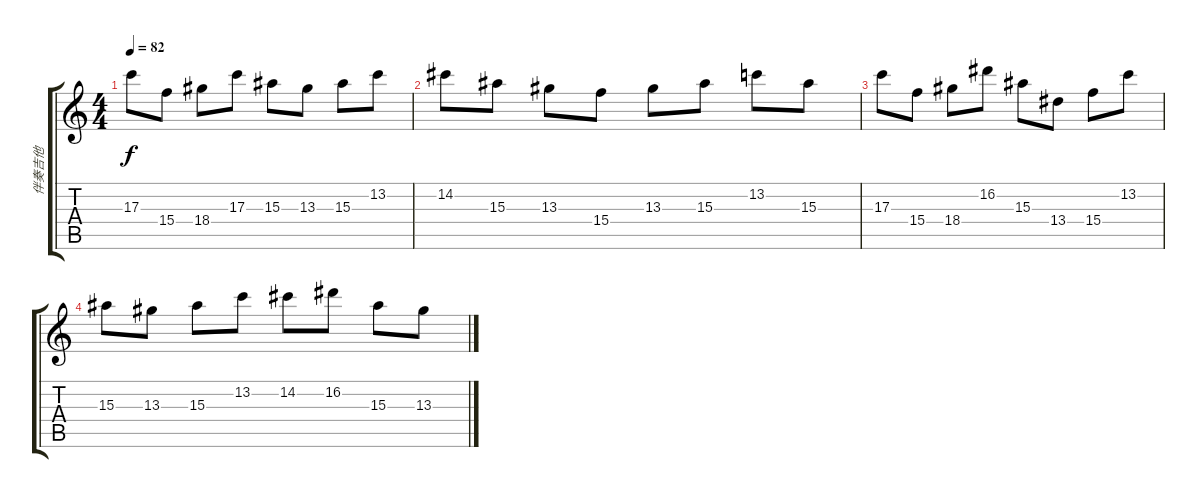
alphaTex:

\track ("伴奏吉他" "伴奏吉他") {instrument distortionguitar}
\staff {score tabs}
\tuning (E4 B3 G3 D3 A2 E2) {hide}
\ts (4 4)
\tempo 82
\clef g2
\ks c
17.3.8{dy f} 15.4.8 18.4.8 17.3.8 15.3.8 13.3.8 15.3.8 13.2.8 |
14.2.8 15.3.8 13.3.8 15.4.8 13.3.8 15.3.8 13.2.8 15.3.8 |
17.3.8 15.4.8 18.4.8 16.2.8 15.3.8 13.4.8 15.4.8 13.2.8 |
15.3.8 13.3.8 15.3.8 13.2.8 14.2.8 16.2.8 15.3.8 13.3.8
